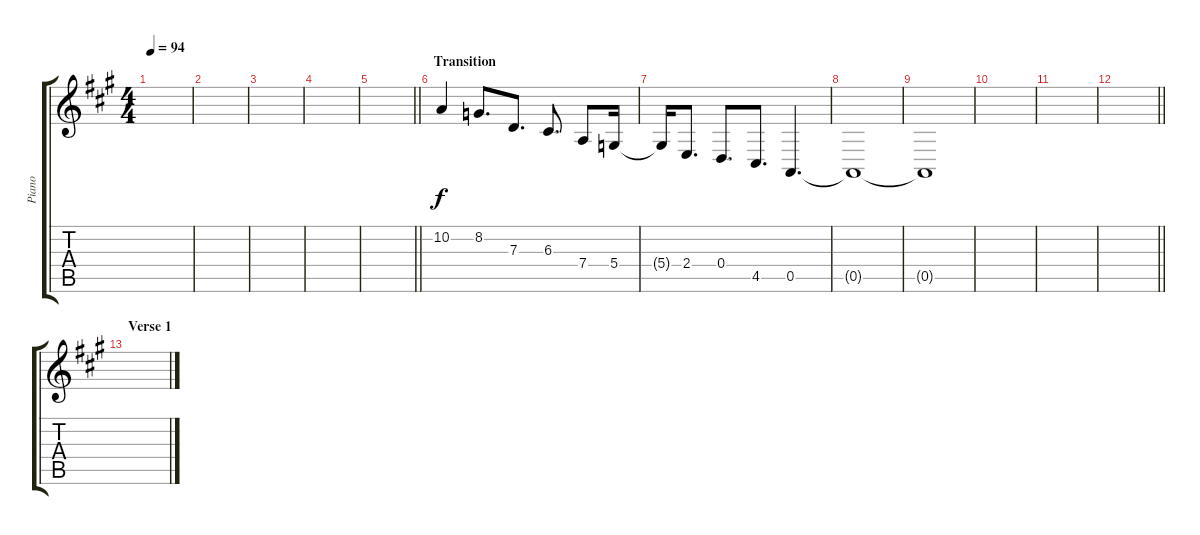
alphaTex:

\track ("Piano" "Piano") {instrument brightacousticpiano}
\staff {score tabs}
\tuning (A4 B3 G3 D3 A2 E2) {hide}
\ts (4 4)
\tempo 94
\clef g2
\ks a
|
|
|
|
\barLineRight lightlight
|
\section ("" "Transition")
10.2.4 8.2.8{d} 7.3.8{d} 6.3.8{d} 7.4.8 5.4.16 |
5.4{t}.16 2.4.8{d} 0.4.8{d} 4.5.8{d} 0.5.4{d} |
0.5{t}.1 |
0.5{t}.1 |
|
|
\barLineRight lightlight
|
\section ("" "Verse 1")
